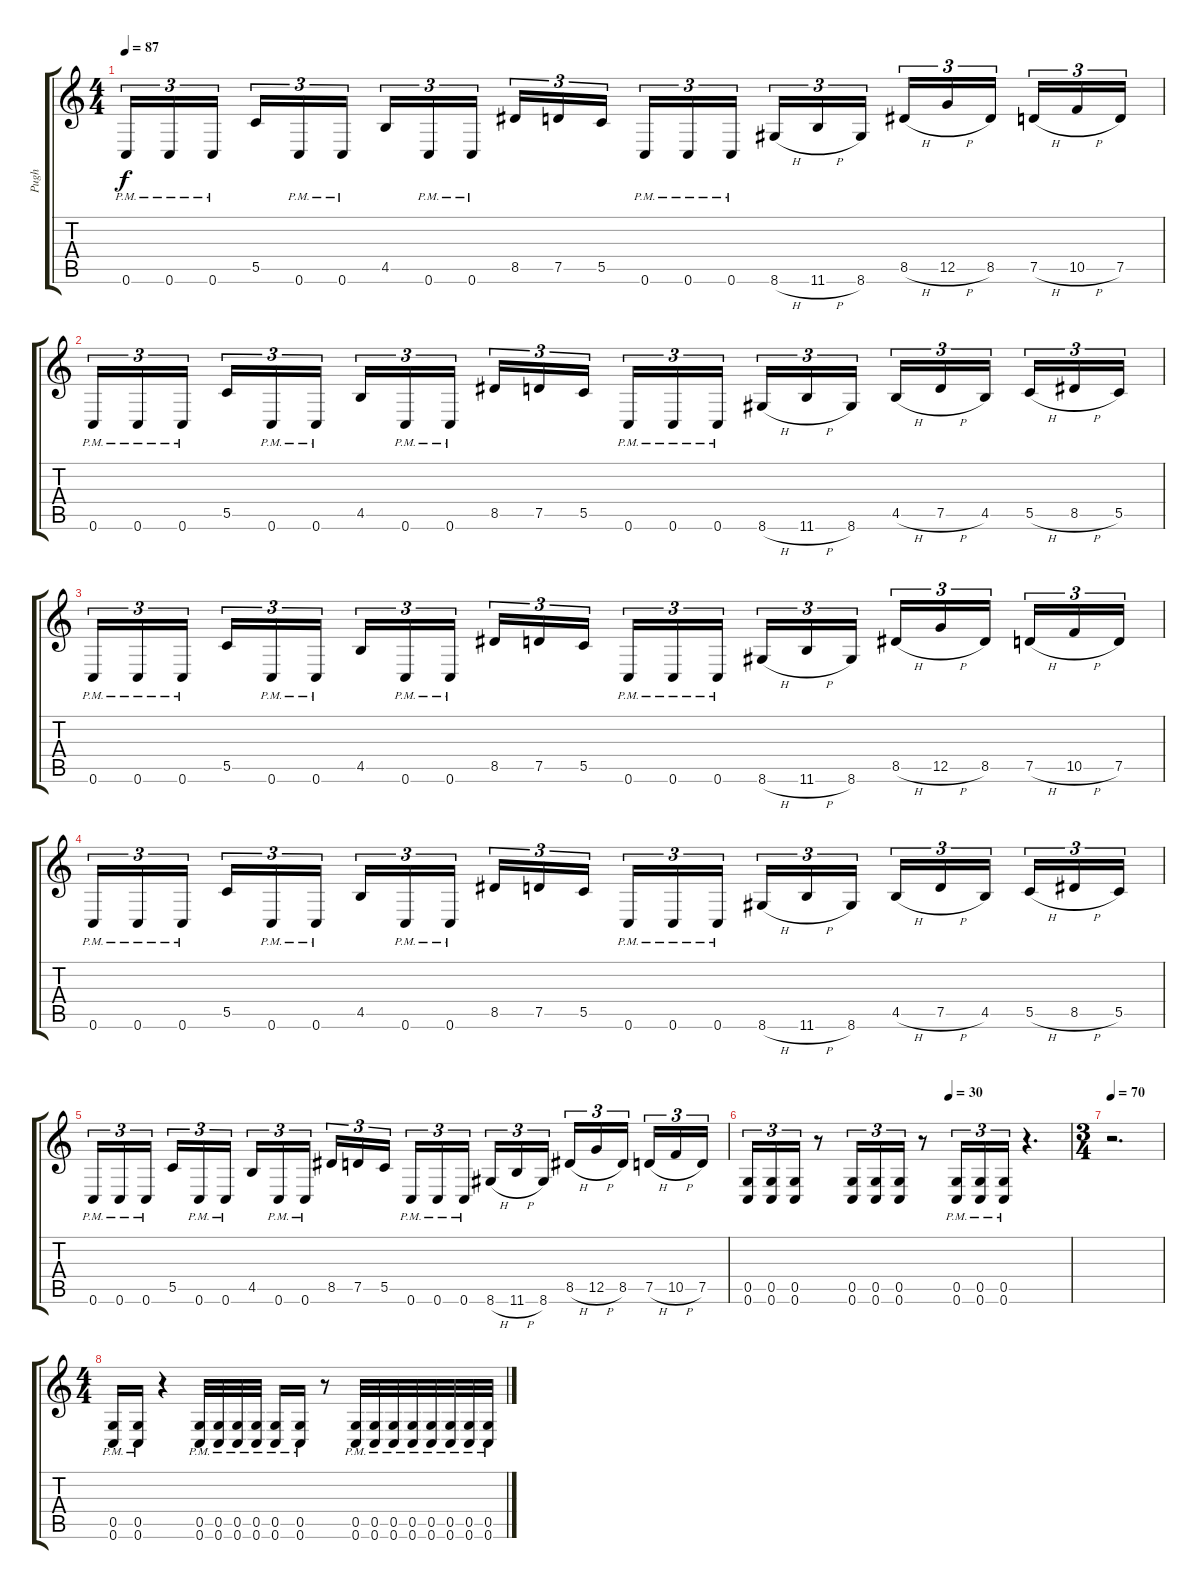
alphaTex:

\track ("Pugh" "Pugh") {instrument overdrivenguitar}
\staff {score tabs}
\tuning (D4 A3 F3 C3 G2 C2) {hide}
\ts (4 4)
\tempo 87
\clef g2
\ks c
0.6{pm}.16{tu (3 2) dy f} 0.6{pm}.16{tu (3 2)} 0.6{pm}.16{tu (3 2) beam splitsecondary} 5.5.16{tu (3 2)} 0.6{pm}.16{tu (3 2)} 0.6{pm}.16{tu (3 2)} 4.5.16{tu (3 2)} 0.6{pm}.16{tu (3 2)} 0.6{pm}.16{tu (3 2) beam splitsecondary} 8.5.16{tu (3 2)} 7.5.16{tu (3 2)} 5.5.16{tu (3 2)} 0.6{pm}.16{tu (3 2)} 0.6{pm}.16{tu (3 2)} 0.6{pm}.16{tu (3 2) beam splitsecondary} 8.6{h}.16{tu (3 2)} 11.6{h}.16{tu (3 2)} 8.6.16{tu (3 2)} 8.5{h}.16{tu (3 2)} 12.5{h}.16{tu (3 2)} 8.5.16{tu (3 2) beam splitsecondary} 7.5{h}.16{tu (3 2)} 10.5{h}.16{tu (3 2)} 7.5.16{tu (3 2)} |
0.6{pm}.16{tu (3 2)} 0.6{pm}.16{tu (3 2)} 0.6{pm}.16{tu (3 2) beam splitsecondary} 5.5.16{tu (3 2)} 0.6{pm}.16{tu (3 2)} 0.6{pm}.16{tu (3 2)} 4.5.16{tu (3 2)} 0.6{pm}.16{tu (3 2)} 0.6{pm}.16{tu (3 2) beam splitsecondary} 8.5.16{tu (3 2)} 7.5.16{tu (3 2)} 5.5.16{tu (3 2)} 0.6{pm}.16{tu (3 2)} 0.6{pm}.16{tu (3 2)} 0.6{pm}.16{tu (3 2) beam splitsecondary} 8.6{h}.16{tu (3 2)} 11.6{h}.16{tu (3 2)} 8.6.16{tu (3 2)} 4.5{h}.16{tu (3 2)} 7.5{h}.16{tu (3 2)} 4.5.16{tu (3 2) beam splitsecondary} 5.5{h}.16{tu (3 2)} 8.5{h}.16{tu (3 2)} 5.5.16{tu (3 2)} |
0.6{pm}.16{tu (3 2)} 0.6{pm}.16{tu (3 2)} 0.6{pm}.16{tu (3 2) beam splitsecondary} 5.5.16{tu (3 2)} 0.6{pm}.16{tu (3 2)} 0.6{pm}.16{tu (3 2)} 4.5.16{tu (3 2)} 0.6{pm}.16{tu (3 2)} 0.6{pm}.16{tu (3 2) beam splitsecondary} 8.5.16{tu (3 2)} 7.5.16{tu (3 2)} 5.5.16{tu (3 2)} 0.6{pm}.16{tu (3 2)} 0.6{pm}.16{tu (3 2)} 0.6{pm}.16{tu (3 2) beam splitsecondary} 8.6{h}.16{tu (3 2)} 11.6{h}.16{tu (3 2)} 8.6.16{tu (3 2)} 8.5{h}.16{tu (3 2)} 12.5{h}.16{tu (3 2)} 8.5.16{tu (3 2) beam splitsecondary} 7.5{h}.16{tu (3 2)} 10.5{h}.16{tu (3 2)} 7.5.16{tu (3 2)} |
0.6{pm}.16{tu (3 2)} 0.6{pm}.16{tu (3 2)} 0.6{pm}.16{tu (3 2) beam splitsecondary} 5.5.16{tu (3 2)} 0.6{pm}.16{tu (3 2)} 0.6{pm}.16{tu (3 2)} 4.5.16{tu (3 2)} 0.6{pm}.16{tu (3 2)} 0.6{pm}.16{tu (3 2) beam splitsecondary} 8.5.16{tu (3 2)} 7.5.16{tu (3 2)} 5.5.16{tu (3 2)} 0.6{pm}.16{tu (3 2)} 0.6{pm}.16{tu (3 2)} 0.6{pm}.16{tu (3 2) beam splitsecondary} 8.6{h}.16{tu (3 2)} 11.6{h}.16{tu (3 2)} 8.6.16{tu (3 2)} 4.5{h}.16{tu (3 2)} 7.5{h}.16{tu (3 2)} 4.5.16{tu (3 2) beam splitsecondary} 5.5{h}.16{tu (3 2)} 8.5{h}.16{tu (3 2)} 5.5.16{tu (3 2)} |
0.6{pm}.16{tu (3 2)} 0.6{pm}.16{tu (3 2)} 0.6{pm}.16{tu (3 2) beam splitsecondary} 5.5.16{tu (3 2)} 0.6{pm}.16{tu (3 2)} 0.6{pm}.16{tu (3 2)} 4.5.16{tu (3 2)} 0.6{pm}.16{tu (3 2)} 0.6{pm}.16{tu (3 2) beam splitsecondary} 8.5.16{tu (3 2)} 7.5.16{tu (3 2)} 5.5.16{tu (3 2)} 0.6{pm}.16{tu (3 2)} 0.6{pm}.16{tu (3 2)} 0.6{pm}.16{tu (3 2) beam splitsecondary} 8.6{h}.16{tu (3 2)} 11.6{h}.16{tu (3 2)} 8.6.16{tu (3 2)} 8.5{h}.16{tu (3 2)} 12.5{h}.16{tu (3 2)} 8.5.16{tu (3 2) beam splitsecondary} 7.5{h}.16{tu (3 2)} 10.5{h}.16{tu (3 2)} 7.5.16{tu (3 2)} |
\tempo (30 0.625)
(0.5 0.6).16{tu (3 2)} (0.5 0.6).16{tu (3 2)} (0.5 0.6).16{tu (3 2)} r.8 (0.5 0.6).16{tu (3 2)} (0.5 0.6).16{tu (3 2)} (0.5 0.6).16{tu (3 2)} r.8 (0.5 0.6{pm}).16{tu (3 2)} (0.5 0.6{pm}).16{tu (3 2)} (0.5 0.6{pm}).16{tu (3 2)} r.4{d} |
\ts (3 4)
\tempo 70
r.2{d} |
\ts (4 4)
(0.5{pm} 0.6{pm}).16 (0.5{pm} 0.6{pm}).16 r.4 (0.5{pm} 0.6{pm}).32 (0.5{pm} 0.6{pm}).32 (0.5{pm} 0.6{pm}).32 (0.5{pm} 0.6{pm}).32 (0.5{pm} 0.6{pm}).16 (0.5{pm} 0.6{pm}).16 r.8 (0.5{pm} 0.6{pm}).32 (0.5{pm} 0.6{pm}).32 (0.5{pm} 0.6{pm}).32 (0.5{pm} 0.6{pm}).32 (0.5{pm} 0.6{pm}).32 (0.5{pm} 0.6{pm}).32 (0.5{pm} 0.6{pm}).32 (0.5{pm} 0.6{pm}).32
